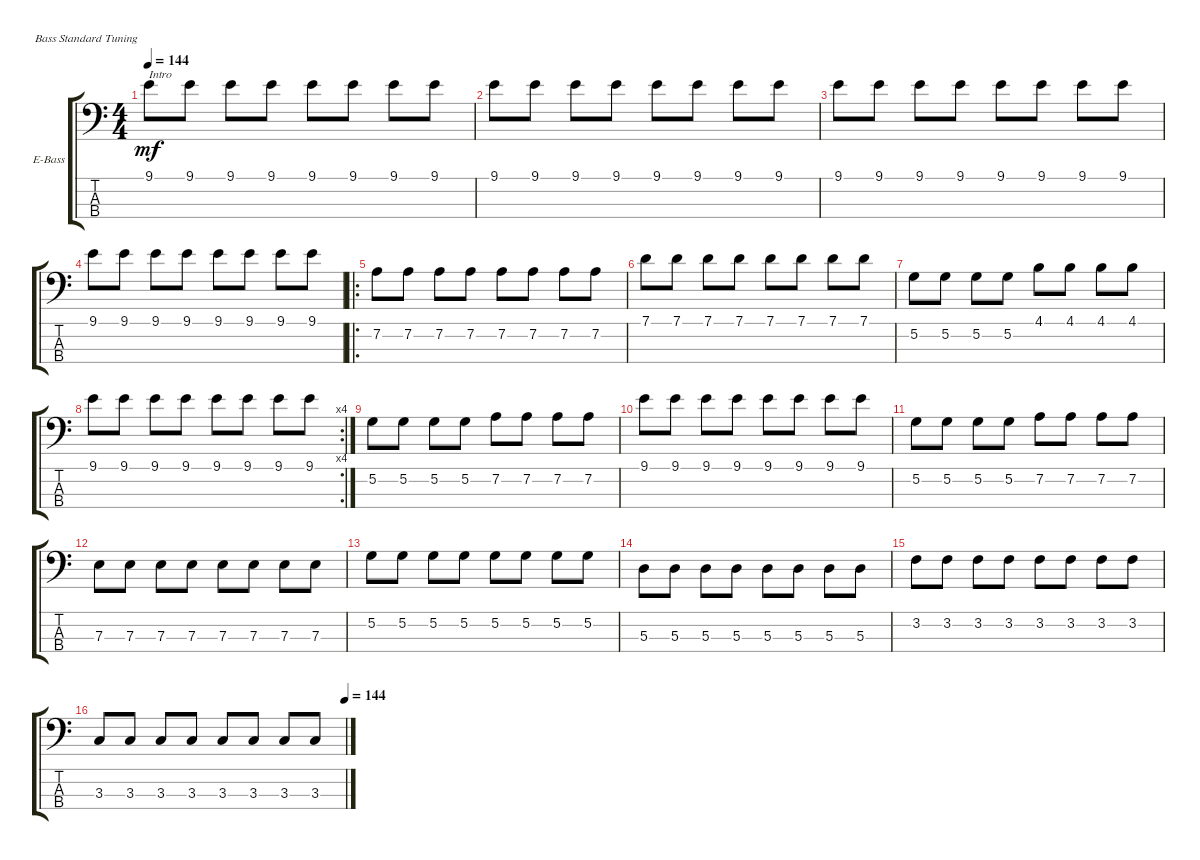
\defaultSystemsLayout 4
\bracketExtendMode groupsimilarinstruments
\firstSystemTrackNameOrientation horizontal
\otherSystemsTrackNameOrientation horizontal
\track ("Electric Bass" "E-Bass") {instrument electricbassfinger}
\staff {score tabs}
\tuning (G2 D2 A1 E1)
\ts (4 4)
\tempo 144
\clef f4
\ks c
9.1.8{txt "Intro" dy mf instrument electricbassfinger} 9.1.8 9.1.8 9.1.8 9.1.8 9.1.8 9.1.8 9.1.8 |
9.1.8 9.1.8 9.1.8 9.1.8 9.1.8 9.1.8 9.1.8 9.1.8 |
9.1.8 9.1.8 9.1.8 9.1.8 9.1.8 9.1.8 9.1.8 9.1.8 |
9.1.8 9.1.8 9.1.8 9.1.8 9.1.8 9.1.8 9.1.8 9.1.8 |
\ro
7.2.8 7.2.8 7.2.8 7.2.8 7.2.8 7.2.8 7.2.8 7.2.8 |
7.1.8 7.1.8 7.1.8 7.1.8 7.1.8 7.1.8 7.1.8 7.1.8 |
5.2.8 5.2.8 5.2.8 5.2.8 4.1.8 4.1.8 4.1.8 4.1.8 |
\rc 4
9.1.8 9.1.8 9.1.8 9.1.8 9.1.8 9.1.8 9.1.8 9.1.8 |
5.2.8 5.2.8 5.2.8 5.2.8 7.2.8 7.2.8 7.2.8 7.2.8 |
9.1.8 9.1.8 9.1.8 9.1.8 9.1.8 9.1.8 9.1.8 9.1.8 |
5.2.8 5.2.8 5.2.8 5.2.8 7.2.8 7.2.8 7.2.8 7.2.8 |
7.3.8 7.3.8 7.3.8 7.3.8 7.3.8 7.3.8 7.3.8 7.3.8 |
5.2.8 5.2.8 5.2.8 5.2.8 5.2.8 5.2.8 5.2.8 5.2.8 |
5.3.8 5.3.8 5.3.8 5.3.8 5.3.8 5.3.8 5.3.8 5.3.8 |
3.2.8 3.2.8 3.2.8 3.2.8 3.2.8 3.2.8 3.2.8 3.2.8 |
\tempo (144 1)
3.3.8 3.3.8 3.3.8 3.3.8 3.3.8 3.3.8 3.3.8 3.3.8
